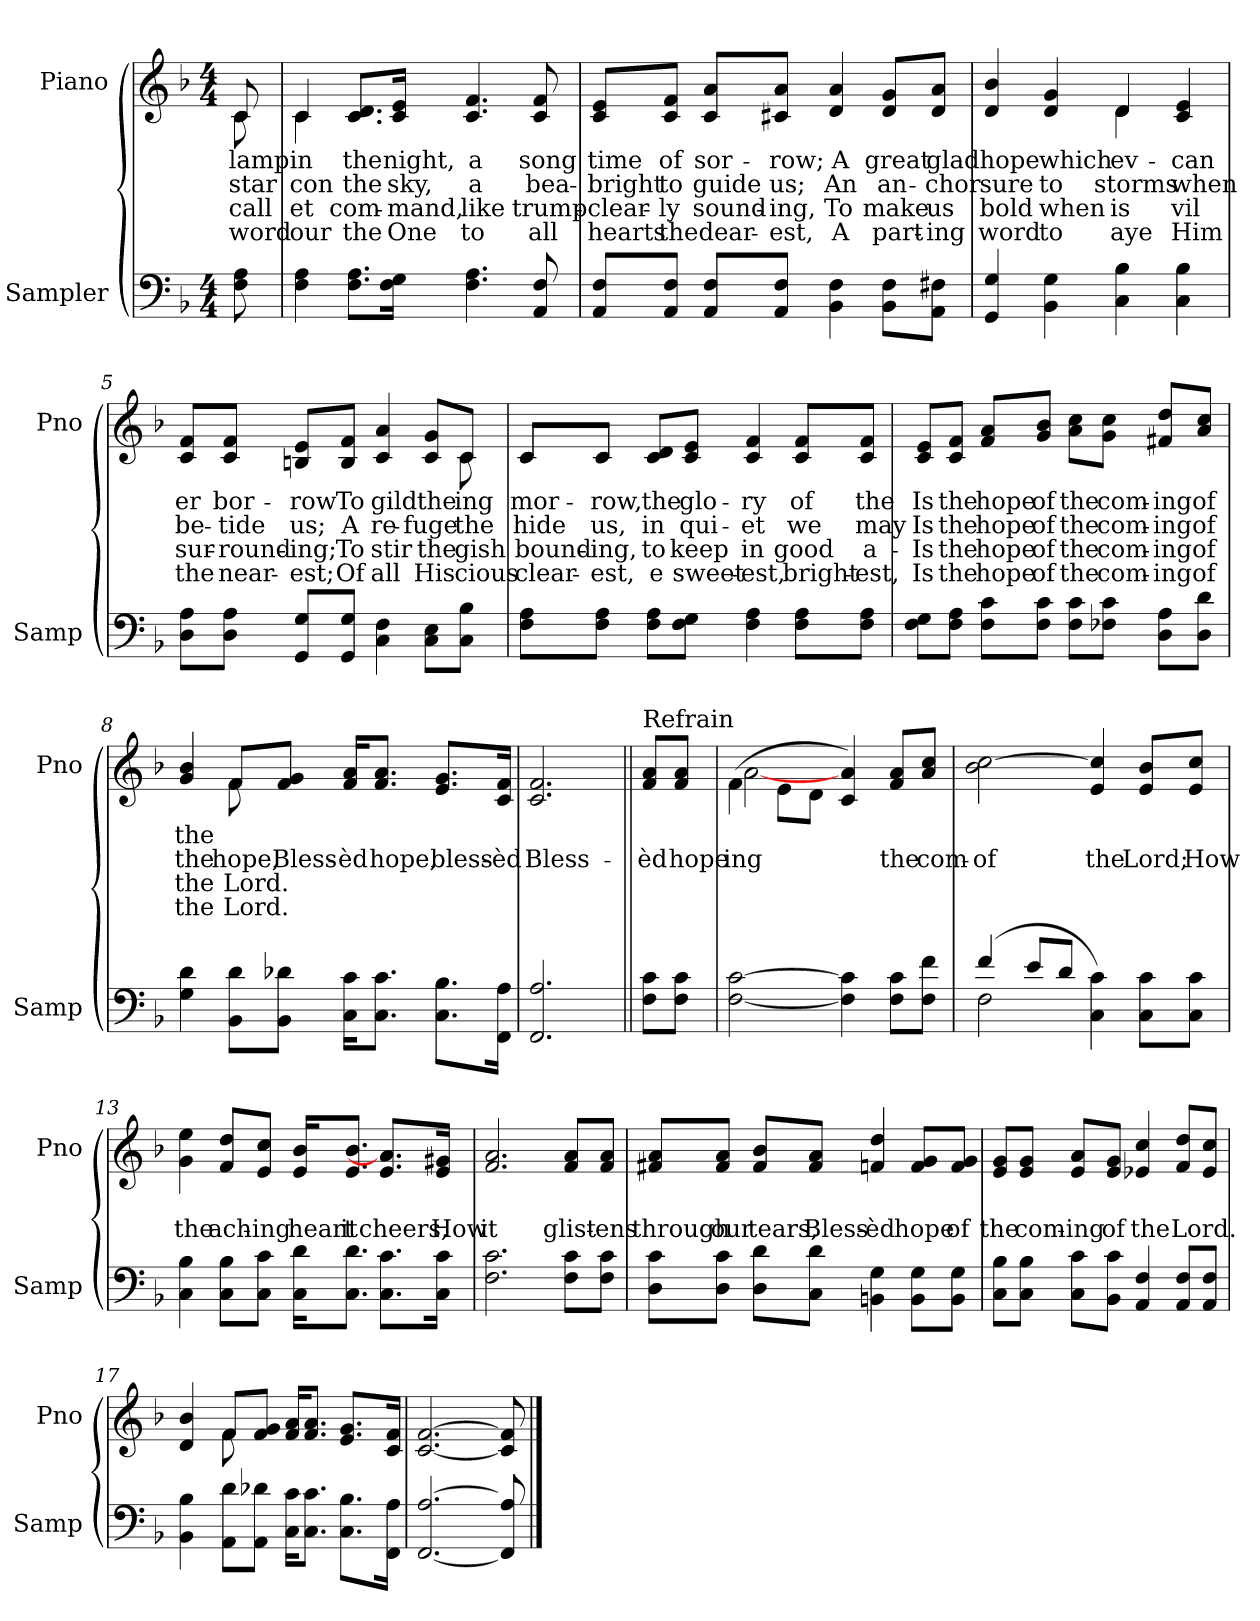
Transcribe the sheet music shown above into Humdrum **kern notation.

**kern	**kern	**text	**text	**text	**text
*part2	*part1	*part1	*part1	*part1	*part1
*staff2	*staff1	*staff1	*staff1	*staff1	*staff1
*I"Sampler	*I"Piano	*	*	*	*
*I'Samp	*I'Pno	*	*	*	*
*clefF4	*clefG2	*	*	*	*
*k[b-]	*k[b-]	*	*	*	*
*F:	*F:	*	*	*	*
*M4/4	*M4/4	*	*	*	*
=1	=1	=1	=1	=1	=1
*	*^	*	*	*	*
8F 8A	8c/	8c	lamp	star	call	word
=2	=2	=2	=2	=2	=2	=2
4F 4A	4c/	4c	in	-con	-et	our
8.F\ 8.A\L	8.c/ 8.d/L	2.ryy	the	the	com-	the
16F\ 16G\Jk	16c/ 16e/Jk	.	night,	sky,	-mand,	One
4.F 4.A	4.c 4.f	.	a	a	like	to
8AA 8F	8c 8f	.	song	bea-	trump-	all
*	*v	*v	*	*	*	*
=3	=3	=3	=3	=3	=3
8AA/ 8F/L	8c/ 8e/L	time	bright	clear-	hearts
8AA/ 8F/J	8c/ 8f/J	of	to	-ly	the
8AA/ 8F/L	8c/ 8a/L	sor-	guide	sound-	dear-
8AA/ 8F/J	8c#X/ 8a/J	-row;	us;	-ing,	-est,
4BB- 4F	4d 4a	A	An	To	A
8BB-\ 8F\L	8d/ 8g/L	great	an-	make	part-
8AA\ 8F#X\J	8d/ 8a/J	glad	-chor	us	-ing
=4	=4	=4	=4	=4	=4
*	*^	*	*	*	*
4GG 4G	4d 4b-	2ryy	hope	sure	bold	word
4BB- 4G	4d 4g	.	which	to	when	to
4C 4B-	4d/	4d	ev-	storms	is	aye
4C 4B-	4c 4e	4ryy	can	when	-vil	Him
=5	=5	=5	=5	=5	=5	=5
8D\ 8A\L	8c/ 8f/L	2..ryy	-er	be-	sur-	the
8D\ 8A\J	8c/ 8f/J	.	bor-	-tide	-round-	near-
8GG/ 8G/L	8Bn/ 8e/L	.	-row	us;	-ing;	-est;
8GG/ 8G/J	8B/ 8f/J	.	To	A	To	Of
4C 4F	4c 4a	.	gild	re-	stir	all
8C\ 8E\L	8c/ 8g/L	.	the	-fuge	the	His
8C\ 8B-\J	8c/J	8c	-ing	the	-gish	-cious
=6	=6	=6	=6	=6	=6	=6
8F\ 8A\L	8c/L	8c/L	mor-	hide	-bound-	clear-
8F\ 8A\J	8c/J	8c/J	-row,	us,	-ing,	-est,
8F\ 8A\L	8c/ 8d/L	2.ryy	the	in	to	-e
8F\ 8G\J	8c/ 8e/J	.	glo-	qui-	keep	sweet-
4F 4A	4c 4f	.	-ry	-et	in	-est,
8F\ 8A\L	8c/ 8f/L	.	of	we	good	bright-
8F\ 8A\J	8c/ 8f/J	.	the	may	a-	-est,
*	*v	*v	*	*	*	*
=7	=7	=7	=7	=7	=7
8F\ 8G\L	8c/ 8e/L	Is	Is	Is	Is
8F\ 8A\J	8c/ 8f/J	the	the	the	the
8F\ 8c\L	8f/ 8a/L	hope	hope	hope	hope
8F\ 8c\J	8g/ 8b-/J	of	of	of	of
8F\ 8c\L	8a\ 8cc\L	the	the	the	the
8F-X\ 8c\J	8g\ 8cc\J	com-	com-	com-	com-
8D\ 8A\L	8f#X/ 8dd/L	-ing	-ing	-ing	-ing
8D\ 8d\J	8a/ 8cc/J	of	of	of	of
=8	=8	=8	=8	=8	=8
*	*^	*	*	*	*
4G 4d	4g 4b-	4ryy	the	the	the	the
8BB-\ 8d\L	8f/L	8f	.	hope,	Lord.	Lord.
8BB-\ 8d-X\J	8f/ 8g/J	2ryy	.	Bless-	.	.
16C\ 16c\KL	16f/ 16a/KL	.	.	-èd	.	.
8.C\ 8.c\J	8.f/ 8.a/J	.	.	hope,	.	.
8.C\ 8.B-\L	8.e/ 8.g/L	.	.	bless-	.	.
.	.	8ryy	.	.	.	.
16FF\ 16A\Jk	16c/ 16f/Jk	.	.	-èd	.	.
*	*v	*v	*	*	*	*
=9	=9	=9	=9	=9	=9
2.FF 2.A	2.c 2.f	.	Bless-	.	.
=10||	=10||	=10||	=10||	=10||	=10||
!	!LO:TX:t=Refrain	!	!	!	!
8F\ 8c\L	8f/ 8a/L	.	-èd	.	.
8F\ 8c\J	8f/ 8a/J	.	hope	.	.
=11	=11	=11	=11	=11	=11
*	*^	*	*	*	*
[2F [2c	(4f\	[2a	.	-ing	.	.
.	8e\L	.	.	.	.	.
.	8d\J	.	.	.	.	.
4F] 4c]	4c 4a)	2ryy	.	.	.	.
8F\ 8c\L	8f/ 8a/L	.	.	the	.	.
8F\ 8f\J	8a/ 8cc/J	.	.	com-	.	.
*	*v	*v	*	*	*	*
=12	=12	=12	=12	=12	=12
*^	*	*	*	*	*
(4f/	2F	2b- [2cc	.	of	.	.
8e/L	.	.	.	.	.	.
8d/J	.	.	.	.	.	.
4C 4c)	2ryy	4e 4cc]	.	the	.	.
8C\ 8c\L	.	8e/ 8b-/L	.	Lord;	.	.
8C\ 8c\J	.	8e/ 8cc/J	.	How	.	.
*v	*v	*	*	*	*	*
=13	=13	=13	=13	=13	=13
4C 4B-	4g 4ee	.	the	.	.
8C\ 8B-\L	8f/ 8dd/L	.	ach-	.	.
8C\ 8c\J	8e/ 8cc/J	.	-ing	.	.
16C\ 16d\KL	16e/ 16b-/KL	.	heart	.	.
8.C\ 8.d\J	8.e/ 8.b-/J	.	it	.	.
8.C\ 8.c\L	8.e/ 8.a]/L	.	cheers,	.	.
16C\ 16c\Jk	16e/ 16g#X/Jk	.	How	.	.
=14	=14	=14	=14	=14	=14
2.F 2.c	2.f 2.a	.	it	.	.
8F\ 8c\L	8f/ 8a/L	.	glist-	.	.
8F\ 8c\J	8f/ 8a/J	.	-ens	.	.
=15	=15	=15	=15	=15	=15
8D\ 8c\L	8f#X/ 8a/L	.	through	.	.
8D\ 8c\J	8f#/ 8a/J	.	our	.	.
8D\ 8d\L	8f#/ 8b-/L	.	tears,	.	.
8C\ 8d\J	8f#/ 8a/J	.	Bless-	.	.
4BBn 4G	4fn 4dd	.	-èd	.	.
8BB\ 8G\L	8f/ 8g/L	.	hope	.	.
8BB\ 8G\J	8f/ 8g/J	.	of	.	.
=16	=16	=16	=16	=16	=16
8C\ 8B-\L	8e/ 8g/L	.	the	.	.
8C\ 8B-\J	8e/ 8g/J	.	com-	.	.
8C\ 8c\L	8e/ 8a/L	.	-ing	.	.
8BB-\ 8c\J	8e/ 8g/J	.	of	.	.
4AA 4F	4e-X 4cc	.	the	.	.
8AA/ 8F/L	8f/ 8dd/L	.	Lord.	.	.
8AA/ 8F/J	8e-/ 8cc/J	.	.	.	.
=17	=17	=17	=17	=17	=17
*	*^	*	*	*	*
4BB- 4B-	4d 4b-	4ryy	.	.	.	.
8AA\ 8d\L	8f/L	8f	.	.	.	.
8AA\ 8d-X\J	8f/ 8g/J	2ryy	.	.	.	.
16C\ 16c\KL	16f/ 16a/KL	.	.	.	.	.
8.C\ 8.c\J	8.f/ 8.a/J	.	.	.	.	.
8.C\ 8.B-\L	8.e/ 8.g/L	.	.	.	.	.
.	.	8ryy	.	.	.	.
16FF\ 16A\Jk	16c/ 16f/Jk	.	.	.	.	.
*	*v	*v	*	*	*	*
=18	=18	=18	=18	=18	=18
[2.FF [2.A	[2.c [2.f	.	.	.	.
8FF] 8A]	8c] 8f]	.	.	.	.
==	==	==	==	==	==
*-	*-	*-	*-	*-	*-
